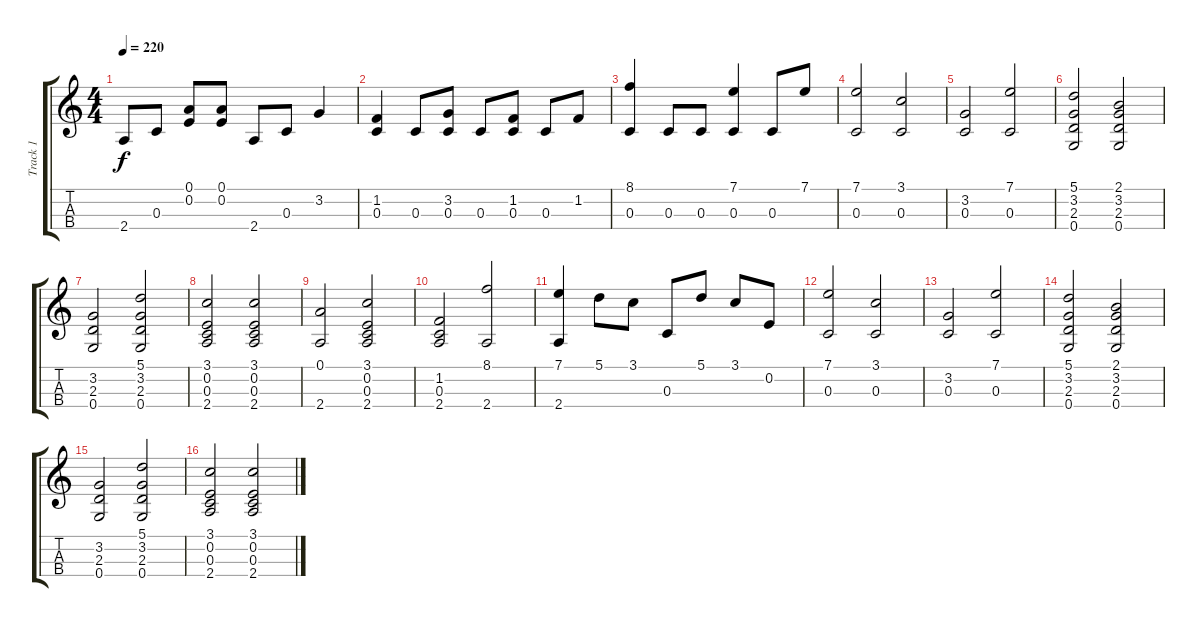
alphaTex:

\track ("Track 1" "Track 1") {instrument acousticguitarsteel}
\staff {score tabs}
\tuning (A3 E3 C3 G2) {hide}
\ts (4 4)
\tempo 220
\clef g2
\ks c
2.4.8{dy f} 0.3.8 (0.1 0.2).8 (0.1 0.2).8 2.4.8 0.3.8 3.2.4 |
(1.2 0.3).4 0.3.8 (3.2 0.3).8 0.3.8 (1.2 0.3).8 0.3.8 1.2.8 |
(8.1 0.3).4 0.3.8 0.3.8 (7.1 0.3).4 0.3.8 7.1.8 |
(7.1 0.3).2 (3.1 0.3).2 |
(3.2 0.3).2 (7.1 0.3).2 |
(5.1 3.2 2.3 0.4).2 (2.1 3.2 2.3 0.4).2 |
(3.2 2.3 0.4).2 (5.1 3.2 2.3 0.4).2 |
(3.1 0.2 0.3 2.4).2 (3.1 0.2 0.3 2.4).2 |
(0.1 2.4).2 (3.1 0.2 0.3 2.4).2 |
(1.2 0.3 2.4).2 (8.1 2.4).2 |
(7.1 2.4).4 5.1.8 3.1.8 0.3.8 5.1.8 3.1.8 0.2.8 |
(7.1 0.3).2 (3.1 0.3).2 |
(3.2 0.3).2 (7.1 0.3).2 |
(5.1 3.2 2.3 0.4).2 (2.1 3.2 2.3 0.4).2 |
(3.2 2.3 0.4).2 (5.1 3.2 2.3 0.4).2 |
(3.1 0.2 0.3 2.4).2 (3.1 0.2 0.3 2.4).2
